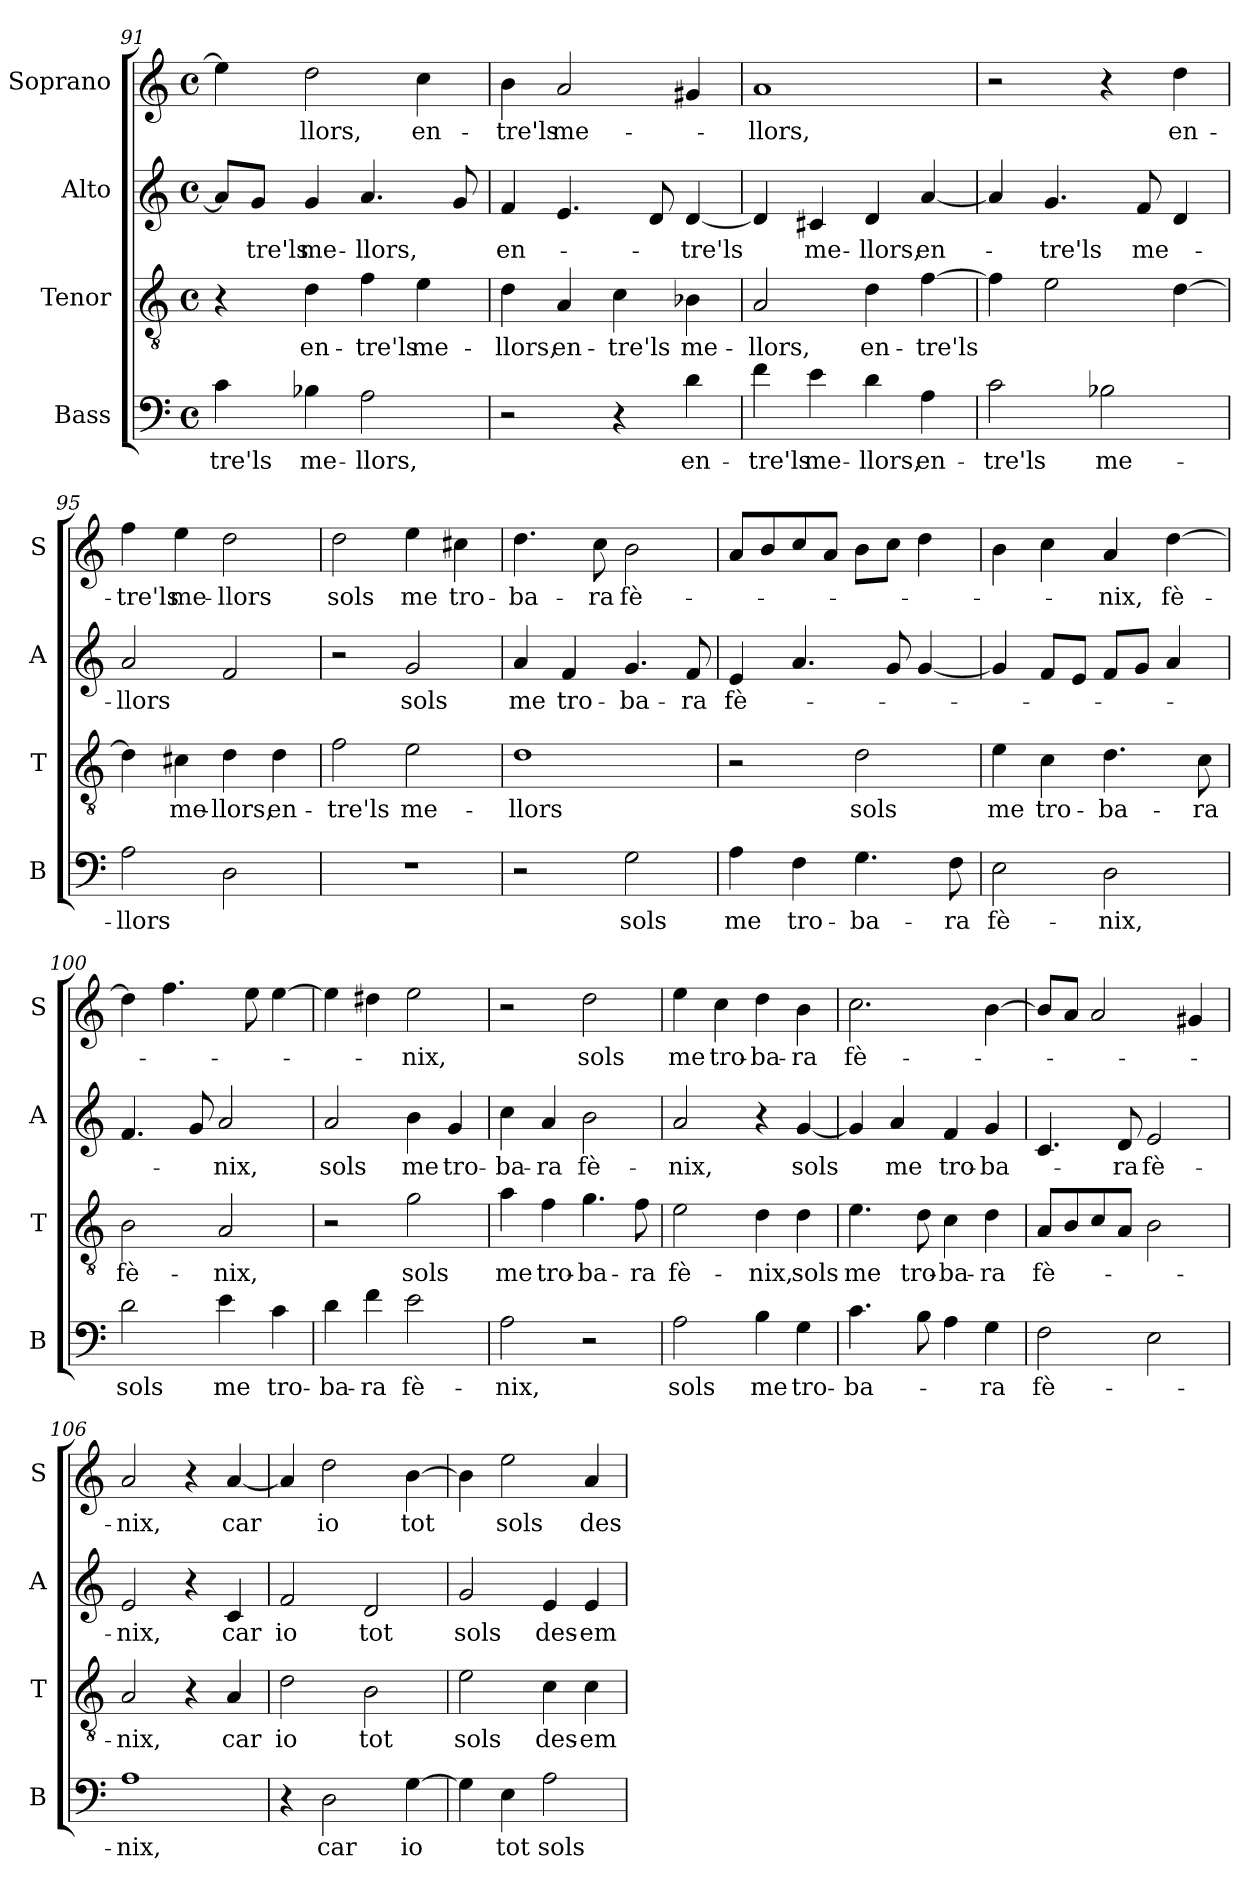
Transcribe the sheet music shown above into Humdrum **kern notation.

**kern	**text	**kern	**text	**kern	**text	**kern	**text
*part4	*part4	*part3	*part3	*part2	*part2	*part1	*part1
*staff4	*staff4	*staff3	*staff3	*staff2	*staff2	*staff1	*staff1
*I"Bass	*	*I"Tenor	*	*I"Alto	*	*I"Soprano	*
*I'B	*	*I'T	*	*I'A	*	*I'S	*
*clefF4	*	*clefGv2	*	*clefG2	*	*clefG2	*
*k[]	*	*k[]	*	*k[]	*	*k[]	*
*C:	*	*C:	*	*C:	*	*C:	*
*M4/4	*	*M4/4	*	*M4/4	*	*M4/4	*
*met(c)	*	*met(c)	*	*met(c)	*	*met(c)	*
=91	=91	=91	=91	=91	=91	=91	=91
4c\	-tre'ls	4r	.	8a/L]	.	4ee\]	.
.	.	.	.	8g/J	-tre'ls	.	.
4B-X\	me-	4d\	en-	4g/	me-	2dd\	-llors,
2A\	-llors,	4f\	-tre'ls	4.a/	-llors,	.	.
.	.	4e\	me-	.	.	4cc\	en-
.	.	.	.	8g/	.	.	.
=92	=92	=92	=92	=92	=92	=92	=92
2r	.	4d\	-llors,	4f/	en-	4b\	-tre'ls
.	.	4A/	en-	4.e/	.	2a/	me-
4r	.	4c\	-tre'ls	.	.	.	.
.	.	.	.	8d/	.	.	.
4d\	en-	4B-X\	me-	[4d/	-tre'ls	4g#X/	.
=93	=93	=93	=93	=93	=93	=93	=93
4f\	-tre'ls	2A/	-llors,	4d/]	.	1a	-llors,
4e\	me-	.	.	4c#X/	me-	.	.
4d\	-llors,	4d\	en-	4d/	-llors,	.	.
4A\	en-	[4f\	-tre'ls	[4a/	en-	.	.
!!LO:LB:g=z
=94	=94	=94	=94	=94	=94	=94	=94
2c\	-tre'ls	4f\]	.	4a/]	.	2r	.
.	.	2e\	.	4.g/	-tre'ls	.	.
2B-X\	me-	.	.	.	.	4r	.
.	.	.	.	8f/	me-	.	.
.	.	[4d\	.	4d/	.	4dd\	en-
=95	=95	=95	=95	=95	=95	=95	=95
2A\	-llors	4d\]	.	2a/	-llors	4ff\	-tre'ls
.	.	4c#X\	me-	.	.	4ee\	me-
2D\	.	4d\	-llors,	2f/	.	2dd\	-llors
.	.	4d\	en-	.	.	.	.
=96	=96	=96	=96	=96	=96	=96	=96
1r	.	2f\	-tre'ls	2r	.	2dd\	sols
.	.	2e\	me-	2g/	sols	4ee\	me
.	.	.	.	.	.	4cc#X\	tro-
=97	=97	=97	=97	=97	=97	=97	=97
2r	.	1d	-llors	4a/	me	4.dd\	-ba-
.	.	.	.	4f/	tro-	.	.
.	.	.	.	.	.	8cc\	-ra
2G\	sols	.	.	4.g/	-ba-	2b\	fè-
.	.	.	.	8f/	-ra	.	.
=98	=98	=98	=98	=98	=98	=98	=98
4A\	me	2r	.	4e/	fè-	8a/L	.
.	.	.	.	.	.	8b/	.
4F\	tro-	.	.	4.a/	.	8cc/	.
.	.	.	.	.	.	8a/J	.
4.G\	-ba-	2d\	sols	.	.	8b\L	.
.	.	.	.	8g/	.	8cc\J	.
.	.	.	.	[4g/	.	4dd\	.
8F\	-ra	.	.	.	.	.	.
!!LO:LB:g=z
=99	=99	=99	=99	=99	=99	=99	=99
2E\	fè-	4e\	me	4g/]	.	4b\	.
.	.	4c\	tro-	8f/L	.	4cc\	.
.	.	.	.	8e/J	.	.	.
2D\	-nix,	4.d\	-ba-	8f/L	.	4a/	-nix,
.	.	.	.	8g/J	.	.	.
.	.	.	.	4a/	.	[4dd\	fè-
.	.	8c\	-ra	.	.	.	.
=100	=100	=100	=100	=100	=100	=100	=100
2d\	sols	2B\	fè-	4.f/	.	4dd\]	.
.	.	.	.	.	.	4.ff\	.
.	.	.	.	8g/	.	.	.
4e\	me	2A/	-nix,	2a/	-nix,	.	.
.	.	.	.	.	.	8ee\	.
4c\	tro-	.	.	.	.	[4ee\	.
=101	=101	=101	=101	=101	=101	=101	=101
4d\	-ba-	2r	.	2a/	sols	4ee\]	.
4f\	-ra	.	.	.	.	4dd#X\	.
2e\	fè-	2g\	sols	4b\	me	2ee\	-nix,
.	.	.	.	4g/	tro-	.	.
=102	=102	=102	=102	=102	=102	=102	=102
2A\	-nix,	4a\	me	4cc\	-ba-	2r	.
.	.	4f\	tro-	4a/	-ra	.	.
2r	.	4.g\	-ba-	2b\	fè-	2dd\	sols
.	.	8f\	-ra	.	.	.	.
=103	=103	=103	=103	=103	=103	=103	=103
2A\	sols	2e\	fè-	2a/	-nix,	4ee\	me
.	.	.	.	.	.	4cc\	tro-
4B\	me	4d\	-nix,	4r	.	4dd\	-ba-
4G\	tro-	4d\	sols	[4g/	sols	4b\	-ra
!!LO:PB:g=z
=104	=104	=104	=104	=104	=104	=104	=104
4.c\	-ba-	4.e\	me	4g/]	.	2.cc\	fè-
.	.	.	.	4a/	me	.	.
8B\	.	8d\	tro-	.	.	.	.
4A\	.	4c\	-ba-	4f/	tro-	.	.
4G\	-ra	4d\	-ra	4g/	-ba-	[4b\	.
=105	=105	=105	=105	=105	=105	=105	=105
2F\	fè-	8A/L	fè-	4.c/	.	8b/L]	.
.	.	8B/	.	.	.	8a/J	.
.	.	8c/	.	.	.	2a/	.
.	.	8A/J	.	8d/	-ra	.	.
2E\	.	2B\	.	2e/	fè-	.	.
.	.	.	.	.	.	4g#X/	.
=106	=106	=106	=106	=106	=106	=106	=106
1A	-nix,	2A/	-nix,	2e/	-nix,	2a/	-nix,
.	.	4r	.	4r	.	4r	.
.	.	4A/	car	4c/	car	[4a/	car
=107	=107	=107	=107	=107	=107	=107	=107
4r	.	2d\	io	2f/	io	4a/]	.
2D\	car	.	.	.	.	2dd\	io
.	.	2B\	tot	2d/	tot	.	.
[4G\	io	.	.	.	.	[4b\	tot
=108	=108	=108	=108	=108	=108	=108	=108
4G\]	.	2e\	sols	2g/	sols	4b\]	.
4E\	tot	.	.	.	.	2ee\	sols
2A\	sols	4c\	des-	4e/	des-	.	.
.	.	4c\	-em-	4e/	-em-	4a/	des-
=	=	=	=	=	=	=	=
*-	*-	*-	*-	*-	*-	*-	*-
